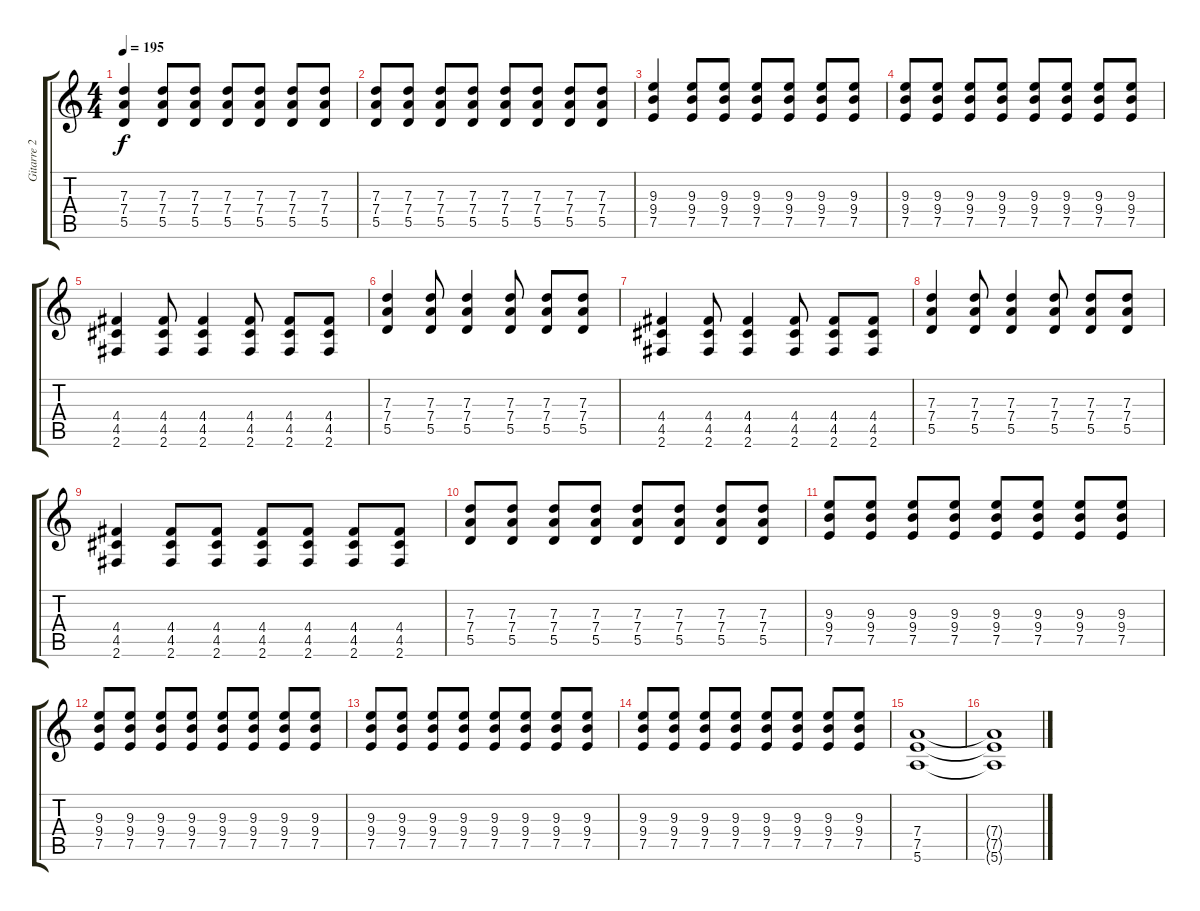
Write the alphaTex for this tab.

\track ("Gitarre 2" "Gitarre 2") {instrument distortionguitar}
\staff {score tabs}
\tuning (E4 B3 G3 D3 A2 E2) {hide}
\ts (4 4)
\tempo 195
\clef g2
\ks c
(7.3 7.4 5.5).4{dy f} (7.3 7.4 5.5).8 (7.3 7.4 5.5).8 (7.3 7.4 5.5).8 (7.3 7.4 5.5).8 (7.3 7.4 5.5).8 (7.3 7.4 5.5).8 |
(7.3 7.4 5.5).8 (7.3 7.4 5.5).8 (7.3 7.4 5.5).8 (7.3 7.4 5.5).8 (7.3 7.4 5.5).8 (7.3 7.4 5.5).8 (7.3 7.4 5.5).8 (7.3 7.4 5.5).8 |
(9.3 9.4 7.5).4 (9.3 9.4 7.5).8 (9.3 9.4 7.5).8 (9.3 9.4 7.5).8 (9.3 9.4 7.5).8 (9.3 9.4 7.5).8 (9.3 9.4 7.5).8 |
(9.3 9.4 7.5).8 (9.3 9.4 7.5).8 (9.3 9.4 7.5).8 (9.3 9.4 7.5).8 (9.3 9.4 7.5).8 (9.3 9.4 7.5).8 (9.3 9.4 7.5).8 (9.3 9.4 7.5).8 |
(4.4 4.5 2.6).4 (4.4 4.5 2.6).8 (4.4 4.5 2.6).4 (4.4 4.5 2.6).8 (4.4 4.5 2.6).8 (4.4 4.5 2.6).8 |
(7.3 7.4 5.5).4 (7.3 7.4 5.5).8 (7.3 7.4 5.5).4 (7.3 7.4 5.5).8 (7.3 7.4 5.5).8 (7.3 7.4 5.5).8 |
(4.4 4.5 2.6).4 (4.4 4.5 2.6).8 (4.4 4.5 2.6).4 (4.4 4.5 2.6).8 (4.4 4.5 2.6).8 (4.4 4.5 2.6).8 |
(7.3 7.4 5.5).4 (7.3 7.4 5.5).8 (7.3 7.4 5.5).4 (7.3 7.4 5.5).8 (7.3 7.4 5.5).8 (7.3 7.4 5.5).8 |
(4.4 4.5 2.6).4 (4.4 4.5 2.6).8{instrument electricguitarmuted} (4.4 4.5 2.6).8 (4.4 4.5 2.6).8 (4.4 4.5 2.6).8 (4.4 4.5 2.6).8 (4.4 4.5 2.6).8 |
(7.3 7.4 5.5).8 (7.3 7.4 5.5).8 (7.3 7.4 5.5).8 (7.3 7.4 5.5).8 (7.3 7.4 5.5).8 (7.3 7.4 5.5).8 (7.3 7.4 5.5).8 (7.3 7.4 5.5).8 |
(9.3 9.4 7.5).8{instrument distortionguitar} (9.3 9.4 7.5).8 (9.3 9.4 7.5).8 (9.3 9.4 7.5).8 (9.3 9.4 7.5).8 (9.3 9.4 7.5).8 (9.3 9.4 7.5).8 (9.3 9.4 7.5).8 |
(9.3 9.4 7.5).8{instrument distortionguitar} (9.3 9.4 7.5).8 (9.3 9.4 7.5).8 (9.3 9.4 7.5).8 (9.3 9.4 7.5).8 (9.3 9.4 7.5).8 (9.3 9.4 7.5).8 (9.3 9.4 7.5).8 |
(9.3 9.4 7.5).8{instrument distortionguitar} (9.3 9.4 7.5).8 (9.3 9.4 7.5).8 (9.3 9.4 7.5).8 (9.3 9.4 7.5).8 (9.3 9.4 7.5).8 (9.3 9.4 7.5).8 (9.3 9.4 7.5).8 |
(9.3 9.4 7.5).8{instrument distortionguitar} (9.3 9.4 7.5).8 (9.3 9.4 7.5).8 (9.3 9.4 7.5).8 (9.3 9.4 7.5).8 (9.3 9.4 7.5).8 (9.3 9.4 7.5).8 (9.3 9.4 7.5).8 |
(7.4 7.5 5.6).1 |
(7.4{t} 7.5{t} 5.6{t}).1
